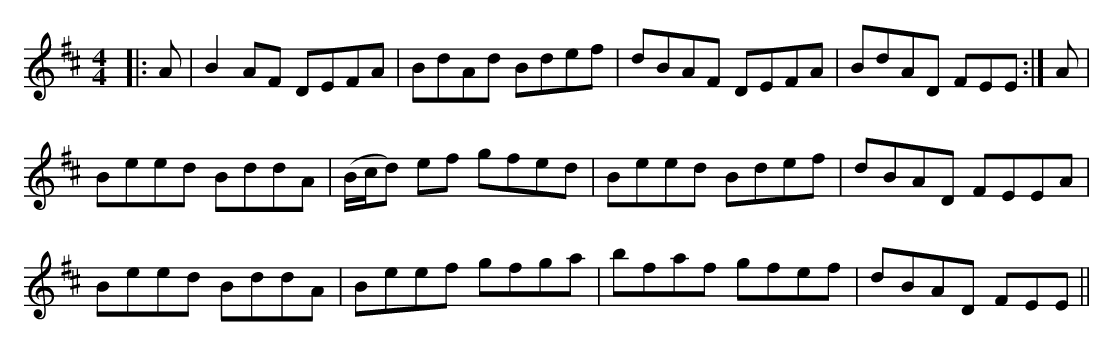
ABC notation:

X:1
M:4/4
K:D
|:A|B2 AF DEFA|BdAd Bdef|dBAF DEFA|BdAD FEE:|A|
Beed BddA|(B/c/d) ef gfed|Beed Bdef|dBAD FEEA|
Beed BddA|Beef gfga|bfaf gfef|dBAD FEE||
